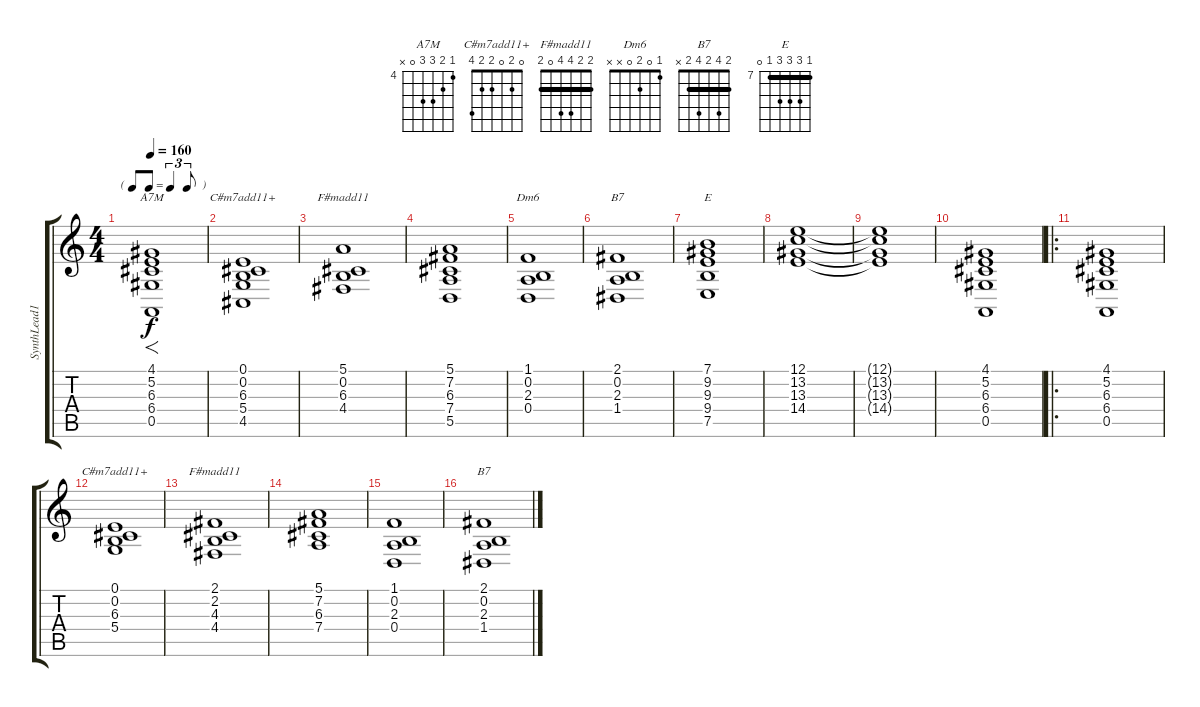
\track ("SynthLead1" "SynthLead1") {instrument lead1square}
\staff {score tabs}
\tuning (E4 B3 G3 D3 A2 E2) {hide}
\chord ("A7M" 4 5 6 6 0 x) {firstfret 4}
\chord ("C#m7add11+" 0 0 0 6 4 4) {firstfret 4}
\chord ("F#madd11" 5 0 6 4 x x) {firstfret 4}
\chord ("Dm6" 1 0 2 0 x x)
\chord ("B7" 2 0 2 1 2 x)
\chord ("E" 7 9 9 9 7 0) {firstfret 7 barre 7}
\chord ("C#m7add11+" 0 2 0 2 2 4)
\chord ("F#madd11" 2 2 4 4 0 2) {barre 2}
\chord ("B7" 2 4 2 4 2 x) {barre 2}
\ts (4 4)
\tf triplet8th
\tempo 160
\clef g2
\ks c
(4.1 5.2 6.3 6.4 0.5).1{f ch "A7M" dy f instrument stringensemble2} |
(0.1 0.2 6.3 5.4 4.5).1{ch "C#m7add11+"} |
(5.1 0.2 6.3 4.4).1{ch "F#madd11"} |
(5.1 7.2 6.3 7.4 5.5).1 |
(1.1 0.2 2.3 0.4).1{ch "Dm6"} |
(2.1 0.2 2.3 1.4).1{ch "B7"} |
(7.1 9.2 9.3 9.4 7.5).1{ch "E"} |
(12.1 13.2 13.3 14.4).1{volume 0} |
(12.1{t} 13.2{t} 13.3{t} 14.4{t}).1 |
(4.1 5.2 6.3 6.4 0.5).1{volume 6 instrument stringensemble1} |
\ro
(4.1 5.2 6.3 6.4 0.5).1{instrument synthstrings1} |
(0.1 0.2 6.3 5.4).1{ch "C#m7add11+"} |
(2.1 2.2 4.3 4.4).1{ch "F#madd11"} |
(5.1 7.2 6.3 7.4).1 |
(1.1 0.2 2.3 0.4).1 |
(2.1 0.2 2.3 1.4).1{ch "B7"}
